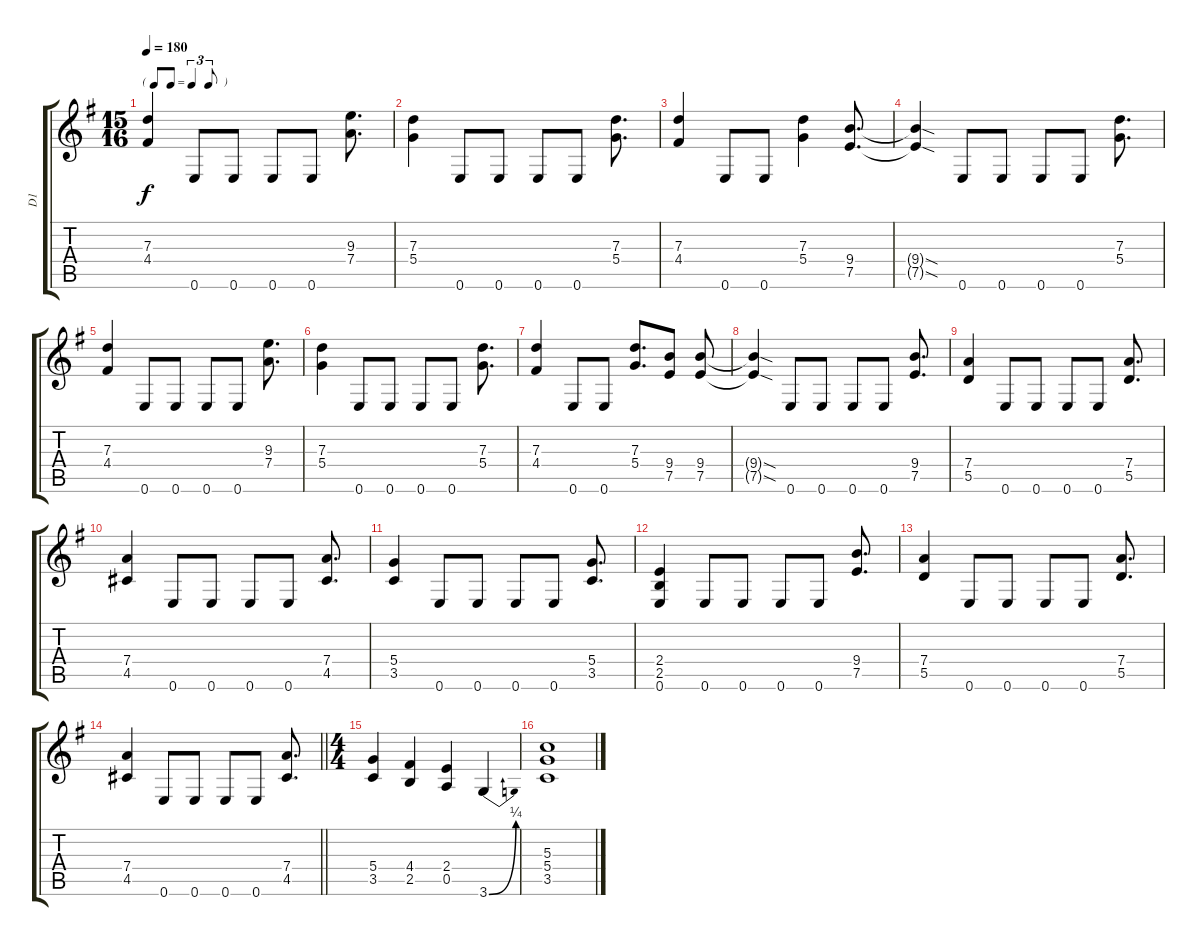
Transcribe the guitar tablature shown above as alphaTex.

\track ("D1" "D1") {instrument distortionguitar}
\staff {score tabs}
\tuning (E4 B3 G3 D3 A2 E2) {hide}
\ts (15 16)
\tf triplet8th
\tempo 180
\clef g2
\ks g
(7.3 4.4).4{dy f} 0.6.8 0.6.8 0.6.8 0.6.8 (9.3 7.4).8{d} |
(7.3 5.4).4 0.6.8 0.6.8 0.6.8 0.6.8 (7.3 5.4).8{d} |
(7.3 4.4).4 0.6.8 0.6.8 (7.3 5.4).4 (9.4 7.5).8{d} |
(9.4{sod t} 7.5{sod t}).4 0.6.8 0.6.8 0.6.8 0.6.8 (7.3 5.4).8{d} |
(7.3 4.4).4 0.6.8 0.6.8 0.6.8 0.6.8 (9.3 7.4).8{d} |
(7.3 5.4).4 0.6.8 0.6.8 0.6.8 0.6.8 (7.3 5.4).8{d} |
(7.3 4.4).4 0.6.8 0.6.8 (7.3 5.4).8{d} (9.4 7.5).8 (9.4 7.5).8 |
(9.4{sod t} 7.5{sod t}).4 0.6.8 0.6.8 0.6.8 0.6.8 (9.4 7.5).8{d} |
(7.4 5.5).4 0.6.8 0.6.8 0.6.8 0.6.8 (7.4 5.5).8{d} |
(7.4 4.5).4 0.6.8 0.6.8 0.6.8 0.6.8 (7.4 4.5).8{d} |
(5.4 3.5).4 0.6.8 0.6.8 0.6.8 0.6.8 (5.4 3.5).8{d} |
(2.4 2.5 0.6).4 0.6.8 0.6.8 0.6.8 0.6.8 (9.4 7.5).8{d} |
(7.4 5.5).4 0.6.8 0.6.8 0.6.8 0.6.8 (7.4 5.5).8{d} |
\barLineRight lightlight
(7.4 4.5).4 0.6.8 0.6.8 0.6.8 0.6.8 (7.4 4.5).8{d} |
\ts (4 4)
(5.4 3.5).4 (4.4 2.5).4 (2.4 0.5).4 3.6{be (bend 0 0 60 1)}.4 |
(5.3 5.4 3.5).1
